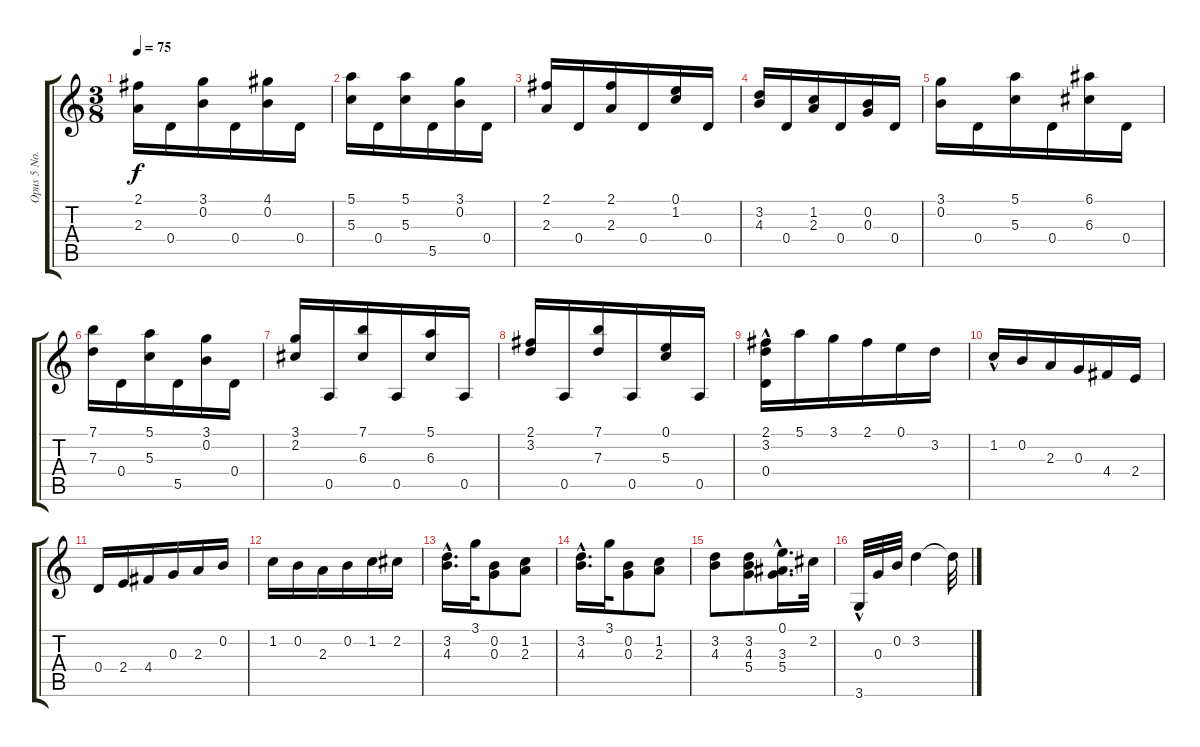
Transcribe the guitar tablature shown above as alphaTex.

\track ("Opus 5 No. 8" "Opus 5 No.") {instrument acousticguitarnylon}
\staff {score tabs}
\tuning (E4 B3 G3 D3 A2 E2) {hide}
\ts (3 8)
\tempo 75
\clef g2
\ks c
(2.1 2.3).16{dy f} 0.4.16 (3.1 0.2).16 0.4.16 (4.1 0.2).16 0.4.16 |
(5.1 5.3).16 0.4.16 (5.1 5.3).16 5.5.16 (3.1 0.2).16 0.4.16 |
(2.1 2.3).16 0.4.16 (2.1 2.3).16 0.4.16 (0.1 1.2).16 0.4.16 |
(3.2 4.3).16 0.4.16 (1.2 2.3).16 0.4.16 (0.2 0.3).16 0.4.16 |
(3.1 0.2).16 0.4.16 (5.1 5.3).16 0.4.16 (6.1 6.3).16 0.4.16 |
(7.1 7.3).16 0.4.16 (5.1 5.3).16 5.5.16 (3.1 0.2).16 0.4.16 |
(3.1 2.2).16 0.5.16 (7.1 6.3).16 0.5.16 (5.1 6.3).16 0.5.16 |
(2.1 3.2).16 0.5.16 (7.1 7.3).16 0.5.16 (0.1 5.3).16 0.5.16 |
(2.1 3.2 0.4{hac}).16 5.1.16 3.1.16 2.1.16 0.1.16 3.2.16 |
1.2{hac}.16 0.2.16 2.3.16 0.3.16 4.4.16 2.4.16 |
0.4.16 2.4.16 4.4.16 0.3.16 2.3.16 0.2.16 |
1.2.16 0.2.16 2.3.16 0.2.16 1.2.16 2.2.16 |
(3.2{hac} 4.3).16{d} 3.1.32 (0.2 0.3).8 (1.2 2.3).8 |
(3.2{hac} 4.3).16{d} 3.1.32 (0.2 0.3).8 (1.2 2.3).8 |
(3.2 4.3).8 (3.2 4.3 5.4).8 (0.1{hac} 3.3 5.4).16{d} 2.2.32 |
3.6{hac}.32 0.3.32 0.2.32 3.2.4 3.2{t}.32
